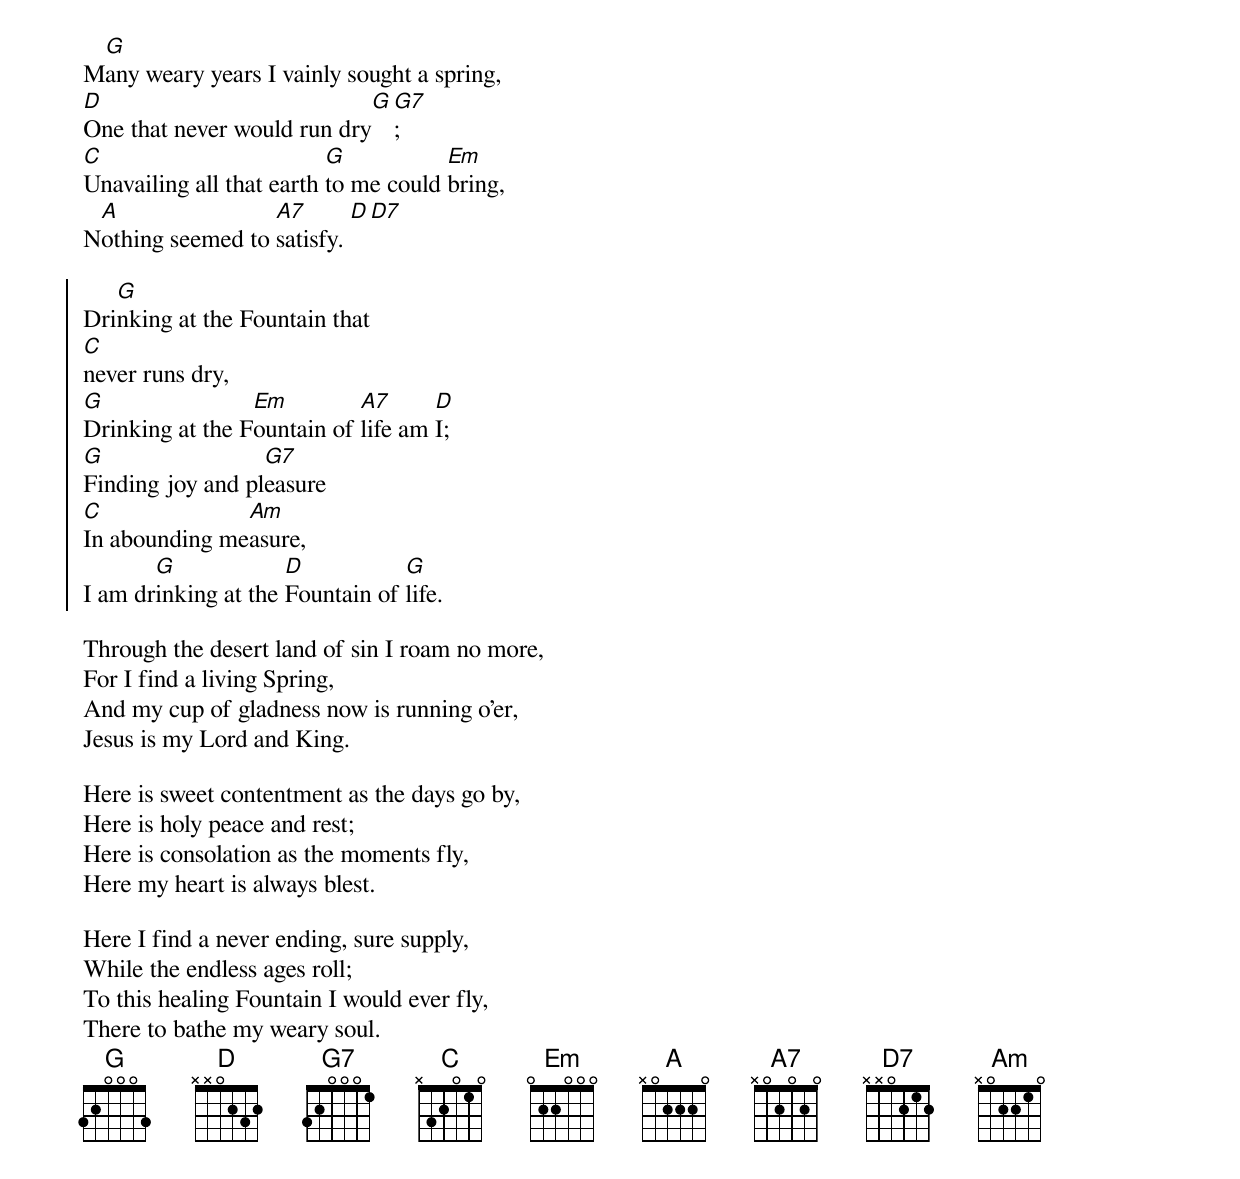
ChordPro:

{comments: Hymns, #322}

M[G]any weary years I vainly sought a spring,
[D]One that never would run dry[G][G7];
[C]Unavailing all that earth [G]to me could [Em]bring,
N[A]othing seemed to [A7]satisfy. [D][D7]

{start_of_chorus}
Dri[G]nking at the Fountain that
[C]never runs dry,
[G]Drinking at the F[Em]ountain of [A7]life am [D]I;
[G]Finding joy and pl[G7]easure
[C]In abounding me[Am]asure,
I am dr[G]inking at the [D]Fountain of [G]life.
{end_of_chorus}

Through the desert land of sin I roam no more,
For I find a living Spring,
And my cup of gladness now is running o'er,
Jesus is my Lord and King.

Here is sweet contentment as the days go by,
Here is holy peace and rest;
Here is consolation as the moments fly,
Here my heart is always blest.

Here I find a never ending, sure supply,
While the endless ages roll;
To this healing Fountain I would ever fly,
There to bathe my weary soul.
